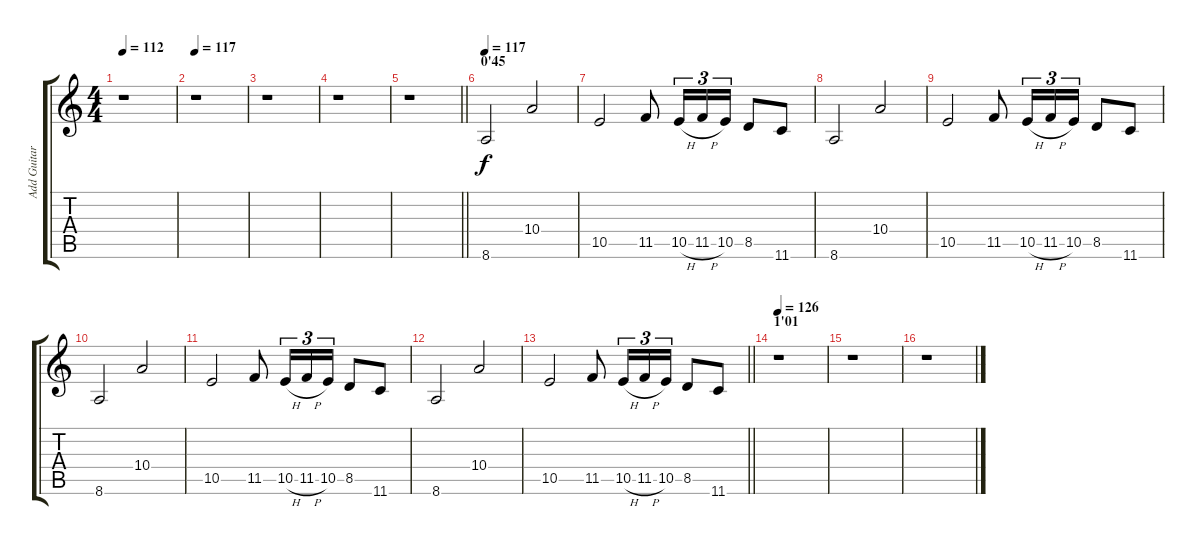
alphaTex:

\track ("Add Guitar" "Add Guitar") {instrument distortionguitar}
\staff {score tabs}
\tuning (Db4 Ab3 E3 B2 Gb2 Db2) {hide}
\ts (4 4)
\tempo 112
\clef g2
\ks c
r.1{dy f} |
\tempo 117
r.1 |
r.1 |
r.1 |
\barLineRight lightlight
r.1 |
\section ("" "0'45")
\tempo 117
8.6.2 10.4.2 |
10.5.2 11.5.8 10.5{h}.16{tu (3 2)} 11.5{h}.16{tu (3 2)} 10.5.16{tu (3 2)} 8.5.8 11.6.8 |
8.6.2 10.4.2 |
10.5.2 11.5.8 10.5{h}.16{tu (3 2)} 11.5{h}.16{tu (3 2)} 10.5.16{tu (3 2)} 8.5.8 11.6.8 |
8.6.2 10.4.2 |
10.5.2 11.5.8 10.5{h}.16{tu (3 2)} 11.5{h}.16{tu (3 2)} 10.5.16{tu (3 2)} 8.5.8 11.6.8 |
8.6.2 10.4.2 |
\barLineRight lightlight
10.5.2 11.5.8 10.5{h}.16{tu (3 2)} 11.5{h}.16{tu (3 2)} 10.5.16{tu (3 2)} 8.5.8 11.6.8 |
\section ("" "1'01")
\tempo 126
r.1 |
r.1 |
r.1
